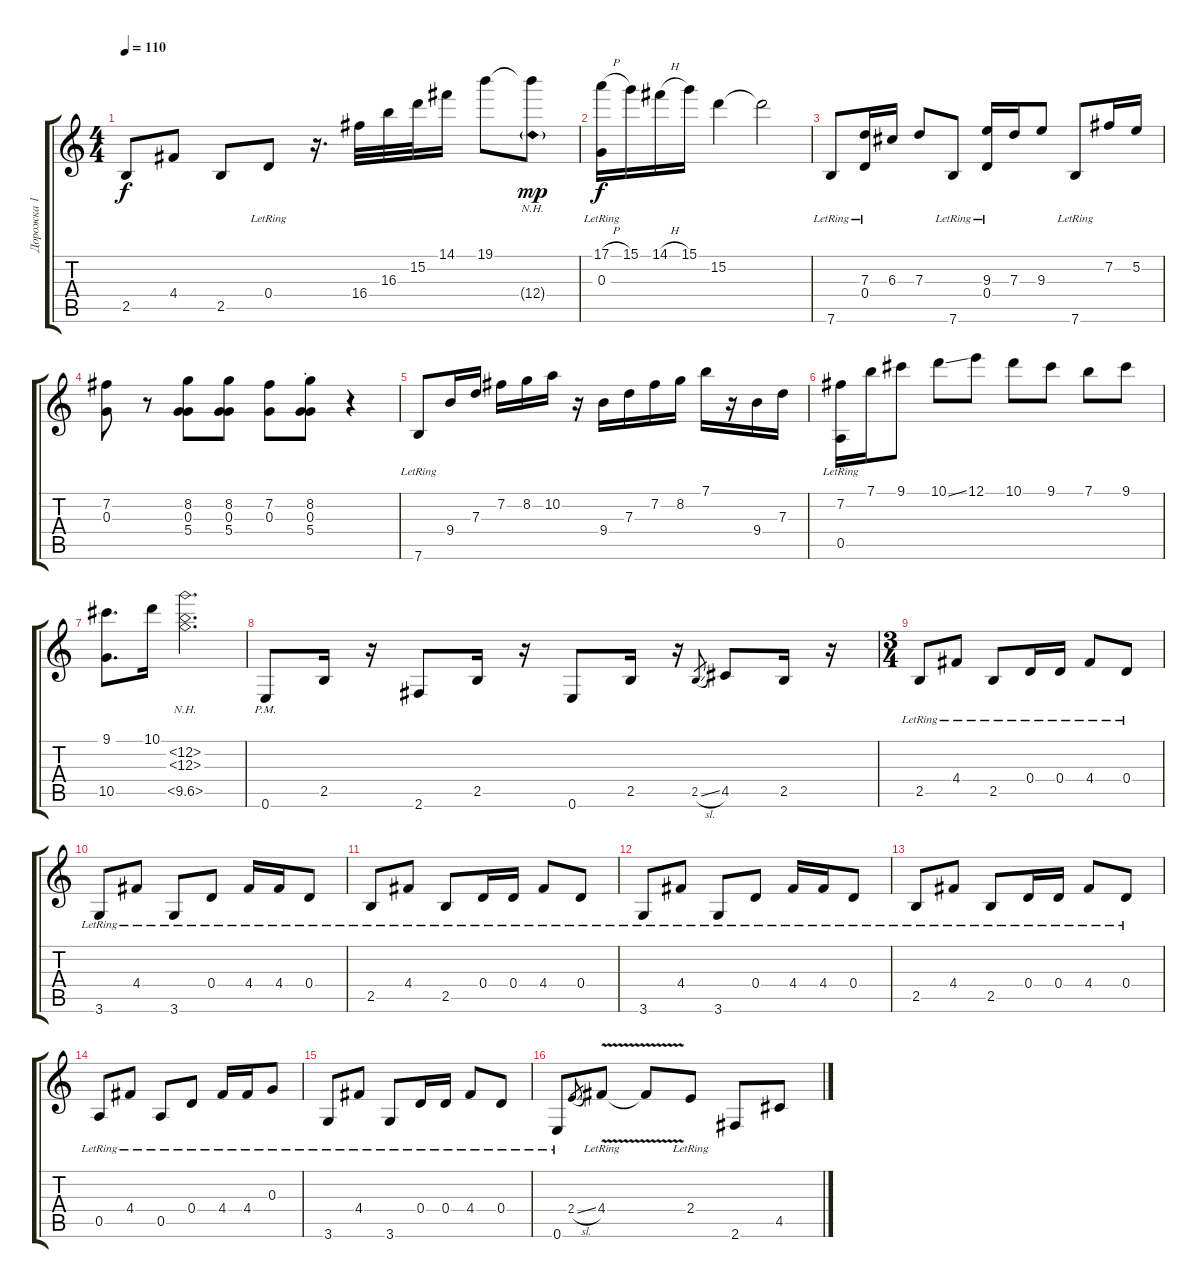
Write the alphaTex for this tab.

\track ("Дорожка 1" "Дорожка 1") {instrument acousticguitarsteel}
\staff {score tabs}
\tuning (E4 B3 G3 D3 A2 E2) {hide}
\ts (4 4)
\tempo 110
\clef g2
\ks c
2.5.8{dy f} 4.4.8 2.5.8 0.4{lr}.8 r.16{d} 16.4.32 16.3.32 15.2.32 14.1.16 19.1.8 (19.1{t} 0.4{nh g}).8{dy mp} |
(17.1{h} 0.3{lr}).16{dy f} 15.1.16 14.1{h}.16 15.1.16 15.2.4 15.2{t}.2 |
7.6{lr}.8 (7.3 0.4{lr}).16 6.3.16 7.3.8 7.6{lr}.8 (9.3 0.4{lr}).16 7.3.16 9.3.8 7.6{lr}.8 7.2.16 5.2.16 |
(7.2 0.3).8 r.8 (8.2 0.3 5.4).8 (8.2 0.3 5.4).8 (7.2 0.3).8 (8.2{st} 0.3{st} 5.4{st}).8 r.4 |
7.6{lr}.8 9.4.16 7.3.16 7.2.16 8.2.16 10.2.16 r.16 9.4.16 7.3.16 7.2.16 8.2.16 7.1.16 r.16 9.4.16 7.3.16 |
(7.2 0.5{lr}).16 7.1.16 9.1.8 10.1{ss}.8 12.1.8 10.1.8 9.1.8 7.1.8 9.1.8 |
(9.1 10.5).8{d} 10.1.16 (12.2{nh} 12.3{nh} 10.5{nh}).2{d} |
0.6{pm}.8 2.5.16 r.16 2.6.8 2.5.16 r.16 0.6.8 2.5.16 r.16 2.5{sl}.8{gr} 4.5.8 2.5.16 r.16 |
\ts (3 4)
2.5{lr}.8 4.4{lr}.8 2.5{lr}.8 0.4{lr}.16 0.4{lr}.16 4.4{lr}.8 0.4{lr}.8 |
3.6{lr}.8 4.4{lr}.8 3.6{lr}.8 0.4{lr}.8 4.4{lr}.16 4.4{lr}.16 0.4{lr}.8 |
2.5{lr}.8 4.4{lr}.8 2.5{lr}.8 0.4{lr}.16 0.4{lr}.16 4.4{lr}.8 0.4{lr}.8 |
3.6{lr}.8 4.4{lr}.8 3.6{lr}.8 0.4{lr}.8 4.4{lr}.16 4.4{lr}.16 0.4{lr}.8 |
2.5{lr}.8 4.4{lr}.8 2.5{lr}.8 0.4{lr}.16 0.4{lr}.16 4.4{lr}.8 0.4{lr}.8 |
0.5{lr}.8 4.4{lr}.8 0.5{lr}.8 0.4{lr}.8 4.4{lr}.16 4.4{lr}.16 0.3{lr}.8 |
3.6{lr}.8 4.4{lr}.8 3.6{lr}.8 0.4{lr}.16 0.4{lr}.16 4.4{lr}.8 0.4{lr}.8 |
0.6{lr}.8 2.4{sl}.8{gr} 4.4{v lr}.8 4.4{t}.8 2.4{lr}.8 2.6.8 4.5.8
